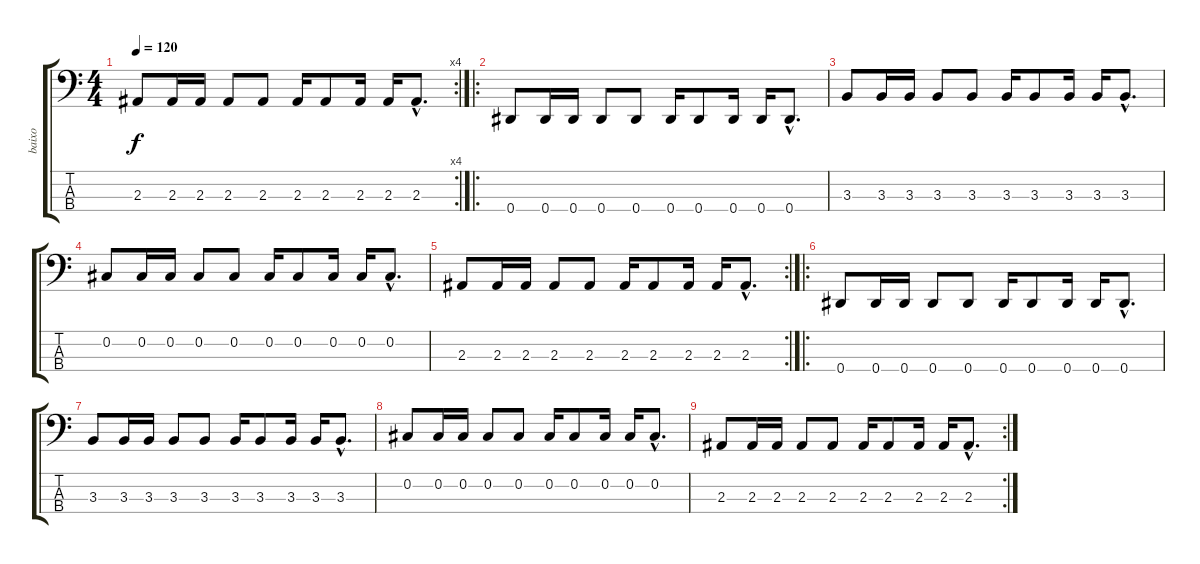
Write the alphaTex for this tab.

\track ("baixo" "baixo") {instrument electricbasspick}
\staff {score tabs}
\tuning (Gb2 Db2 Ab1 Eb1) {hide}
\rc 4
\ts (4 4)
\tempo 120
\clef f4
\ks c
2.3.8{dy f} 2.3.16 2.3.16 2.3.8 2.3.8 2.3.16 2.3.8 2.3.16 2.3.16 2.3{hac}.8{d} |
\ro
0.4.8 0.4.16 0.4.16 0.4.8 0.4.8 0.4.16 0.4.8 0.4.16 0.4.16 0.4{hac}.8{d} |
3.3.8 3.3.16 3.3.16 3.3.8 3.3.8 3.3.16 3.3.8 3.3.16 3.3.16 3.3{hac}.8{d} |
0.2.8 0.2.16 0.2.16 0.2.8 0.2.8 0.2.16 0.2.8 0.2.16 0.2.16 0.2{hac}.8{d} |
\rc 2
2.3.8 2.3.16 2.3.16 2.3.8 2.3.8 2.3.16 2.3.8 2.3.16 2.3.16 2.3{hac}.8{d} |
\ro
0.4.8 0.4.16 0.4.16 0.4.8 0.4.8 0.4.16 0.4.8 0.4.16 0.4.16 0.4{hac}.8{d} |
3.3.8 3.3.16 3.3.16 3.3.8 3.3.8 3.3.16 3.3.8 3.3.16 3.3.16 3.3{hac}.8{d} |
0.2.8 0.2.16 0.2.16 0.2.8 0.2.8 0.2.16 0.2.8 0.2.16 0.2.16 0.2{hac}.8{d} |
\rc 2
2.3.8 2.3.16 2.3.16 2.3.8 2.3.8 2.3.16 2.3.8 2.3.16 2.3.16 2.3{hac}.8{d}
